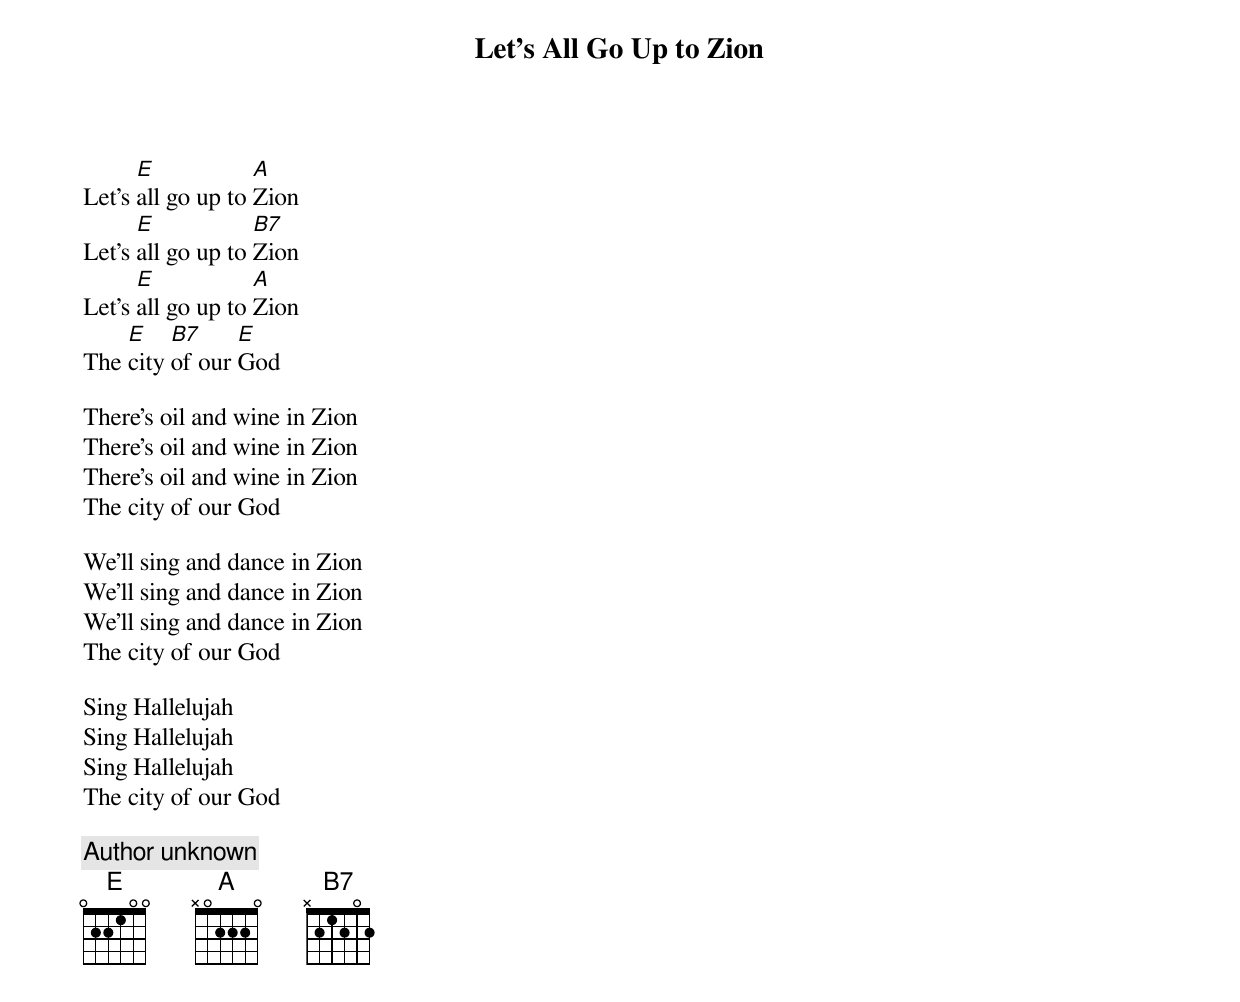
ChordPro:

{t:Let's All Go Up to Zion}
Let's [E]all go up to [A]Zion
Let's [E]all go up to [B7]Zion
Let's [E]all go up to [A]Zion
The [E]city [B7]of our [E]God

There's oil and wine in Zion
There's oil and wine in Zion
There's oil and wine in Zion
The city of our God

We'll sing and dance in Zion
We'll sing and dance in Zion
We'll sing and dance in Zion
The city of our God

Sing Hallelujah
Sing Hallelujah
Sing Hallelujah
The city of our God

{c:Author unknown}
